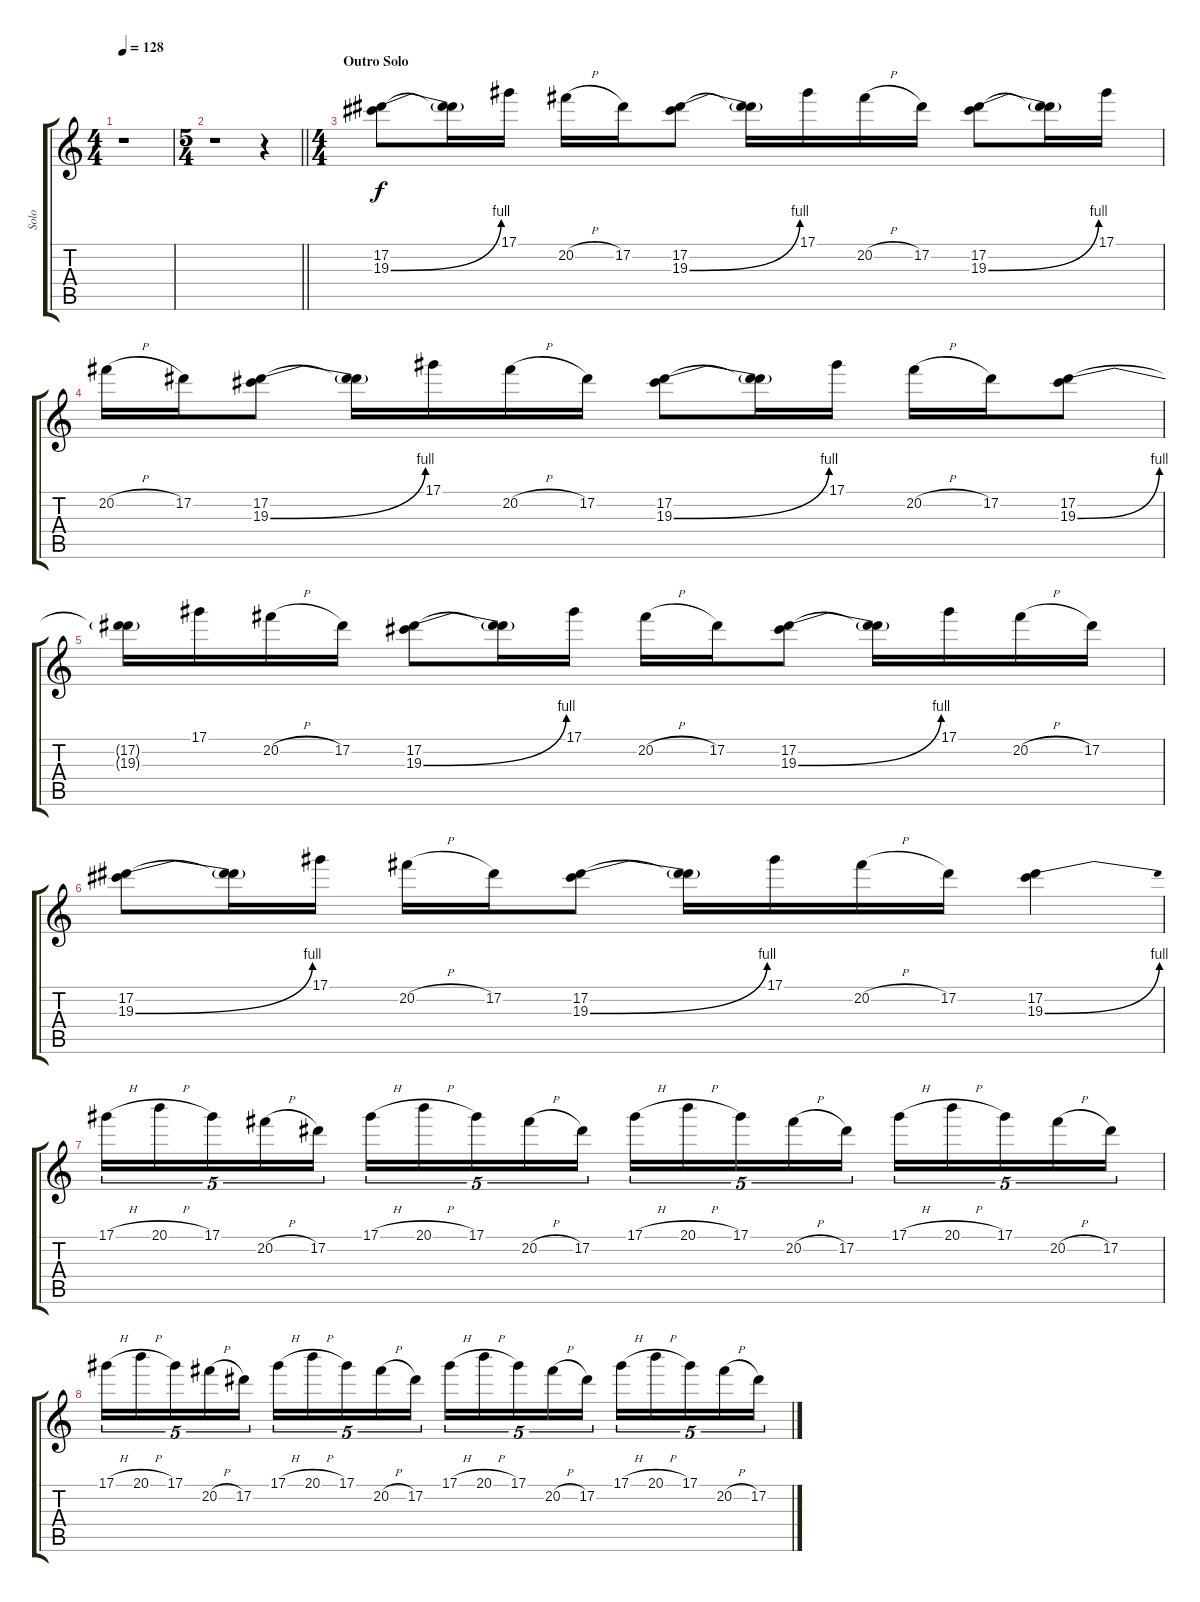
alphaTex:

\track ("Solo" "Solo") {instrument distortionguitar}
\staff {score tabs}
\tuning (Eb4 Bb3 Gb3 Db3 Ab2 Eb2) {hide}
\ts (4 4)
\tempo 128
\clef g2
\ks c
r.1{dy f} |
\ts (5 4)
\barLineRight lightlight
r.1 r.4 |
\ts (4 4)
\section ("" "Outro Solo")
(17.2 19.3{be (bend 0 0 60 4)}).8 (17.2{t} 19.3{t}).16 17.1.16 20.2{h}.16 17.2.16 (17.2 19.3{be (bend 0 0 60 4)}).8 (17.2{t} 19.3{t}).16 17.1.16 20.2{h}.16 17.2.16 (17.2 19.3{be (bend 0 0 60 4)}).8 (17.2{t} 19.3{t}).16 17.1.16 |
20.2{h}.16 17.2.16 (17.2 19.3{be (bend 0 0 60 4)}).8 (17.2{t} 19.3{t}).16 17.1.16 20.2{h}.16 17.2.16 (17.2 19.3{be (bend 0 0 60 4)}).8 (17.2{t} 19.3{t}).16 17.1.16 20.2{h}.16 17.2.16 (17.2 19.3{be (bend 0 0 60 4)}).8 |
(17.2{t} 19.3{t}).16 17.1.16 20.2{h}.16 17.2.16 (17.2 19.3{be (bend 0 0 60 4)}).8 (17.2{t} 19.3{t}).16 17.1.16 20.2{h}.16 17.2.16 (17.2 19.3{be (bend 0 0 60 4)}).8 (17.2{t} 19.3{t}).16 17.1.16 20.2{h}.16 17.2.16 |
(17.2 19.3{be (bend 0 0 60 4)}).8 (17.2{t} 19.3{t}).16 17.1.16 20.2{h}.16 17.2.16 (17.2 19.3{be (bend 0 0 60 4)}).8 (17.2{t} 19.3{t}).16 17.1.16 20.2{h}.16 17.2.16 (17.2 19.3{be (bend 0 0 60 4)}).4 |
17.1{h}.16{tu (5 4)} 20.1{h}.16{tu (5 4)} 17.1.16{tu (5 4)} 20.2{h}.16{tu (5 4)} 17.2.16{tu (5 4)} 17.1{h}.16{tu (5 4)} 20.1{h}.16{tu (5 4)} 17.1.16{tu (5 4)} 20.2{h}.16{tu (5 4)} 17.2.16{tu (5 4)} 17.1{h}.16{tu (5 4)} 20.1{h}.16{tu (5 4)} 17.1.16{tu (5 4)} 20.2{h}.16{tu (5 4)} 17.2.16{tu (5 4)} 17.1{h}.16{tu (5 4)} 20.1{h}.16{tu (5 4)} 17.1.16{tu (5 4)} 20.2{h}.16{tu (5 4)} 17.2.16{tu (5 4)} |
17.1{h}.16{tu (5 4)} 20.1{h}.16{tu (5 4)} 17.1.16{tu (5 4)} 20.2{h}.16{tu (5 4)} 17.2.16{tu (5 4)} 17.1{h}.16{tu (5 4)} 20.1{h}.16{tu (5 4)} 17.1.16{tu (5 4)} 20.2{h}.16{tu (5 4)} 17.2.16{tu (5 4)} 17.1{h}.16{tu (5 4)} 20.1{h}.16{tu (5 4)} 17.1.16{tu (5 4)} 20.2{h}.16{tu (5 4)} 17.2.16{tu (5 4)} 17.1{h}.16{tu (5 4)} 20.1{h}.16{tu (5 4)} 17.1.16{tu (5 4)} 20.2{h}.16{tu (5 4)} 17.2.16{tu (5 4)}
